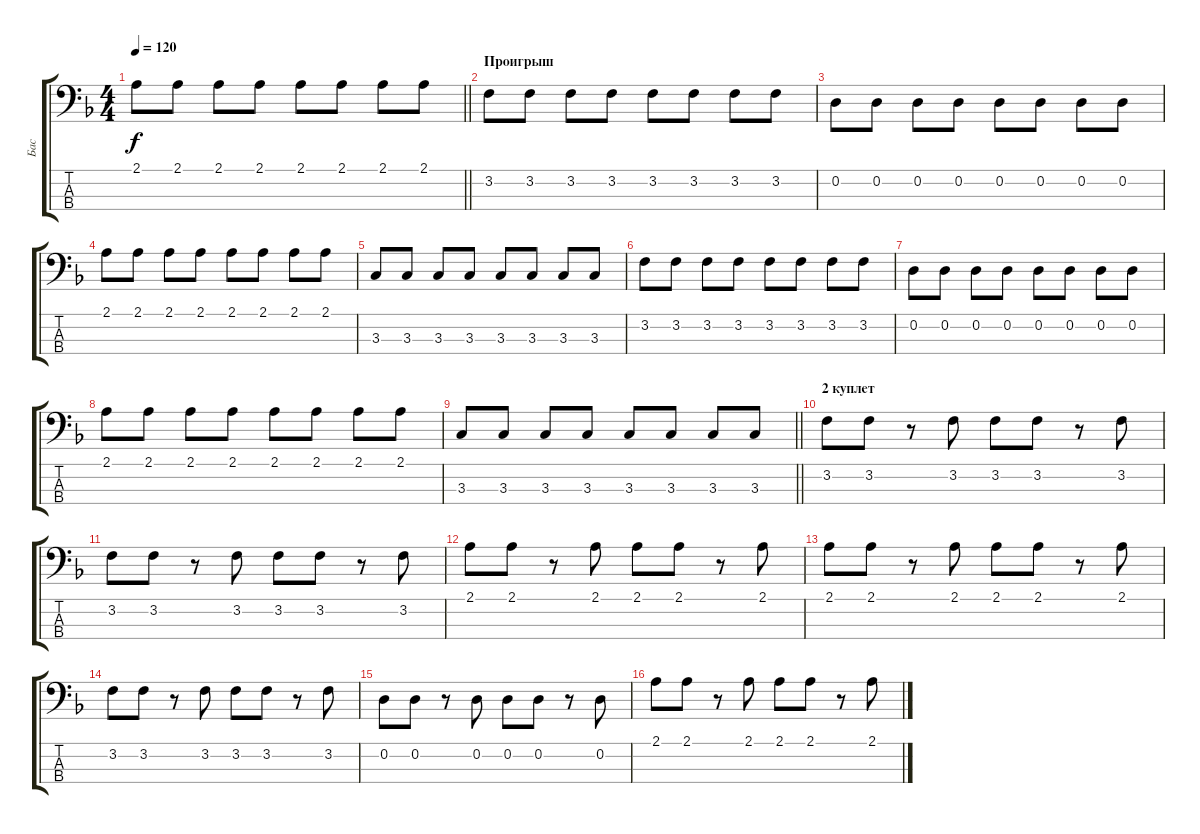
\track ("Бас" "Бас") {instrument electricbassfinger}
\staff {score tabs}
\tuning (G2 D2 A1 E1) {hide}
\ts (4 4)
\tempo 120
\clef f4
\barLineRight lightlight
\ks f
2.1.8{dy f} 2.1.8 2.1.8 2.1.8 2.1.8 2.1.8 2.1.8 2.1.8 |
\section ("" "Проигрыш")
3.2.8 3.2.8 3.2.8 3.2.8 3.2.8 3.2.8 3.2.8 3.2.8 |
0.2.8 0.2.8 0.2.8 0.2.8 0.2.8 0.2.8 0.2.8 0.2.8 |
2.1.8 2.1.8 2.1.8 2.1.8 2.1.8 2.1.8 2.1.8 2.1.8 |
3.3.8 3.3.8 3.3.8 3.3.8 3.3.8 3.3.8 3.3.8 3.3.8 |
3.2.8 3.2.8 3.2.8 3.2.8 3.2.8 3.2.8 3.2.8 3.2.8 |
0.2.8 0.2.8 0.2.8 0.2.8 0.2.8 0.2.8 0.2.8 0.2.8 |
2.1.8 2.1.8 2.1.8 2.1.8 2.1.8 2.1.8 2.1.8 2.1.8 |
\barLineRight lightlight
3.3.8 3.3.8 3.3.8 3.3.8 3.3.8 3.3.8 3.3.8 3.3.8 |
\section ("" "2 куплет")
3.2.8 3.2.8 r.8 3.2.8 3.2.8 3.2.8 r.8 3.2.8 |
3.2.8 3.2.8 r.8 3.2.8 3.2.8 3.2.8 r.8 3.2.8 |
2.1.8 2.1.8 r.8 2.1.8 2.1.8 2.1.8 r.8 2.1.8 |
2.1.8 2.1.8 r.8 2.1.8 2.1.8 2.1.8 r.8 2.1.8 |
3.2.8 3.2.8 r.8 3.2.8 3.2.8 3.2.8 r.8 3.2.8 |
0.2.8 0.2.8 r.8 0.2.8 0.2.8 0.2.8 r.8 0.2.8 |
2.1.8 2.1.8 r.8 2.1.8 2.1.8 2.1.8 r.8 2.1.8
